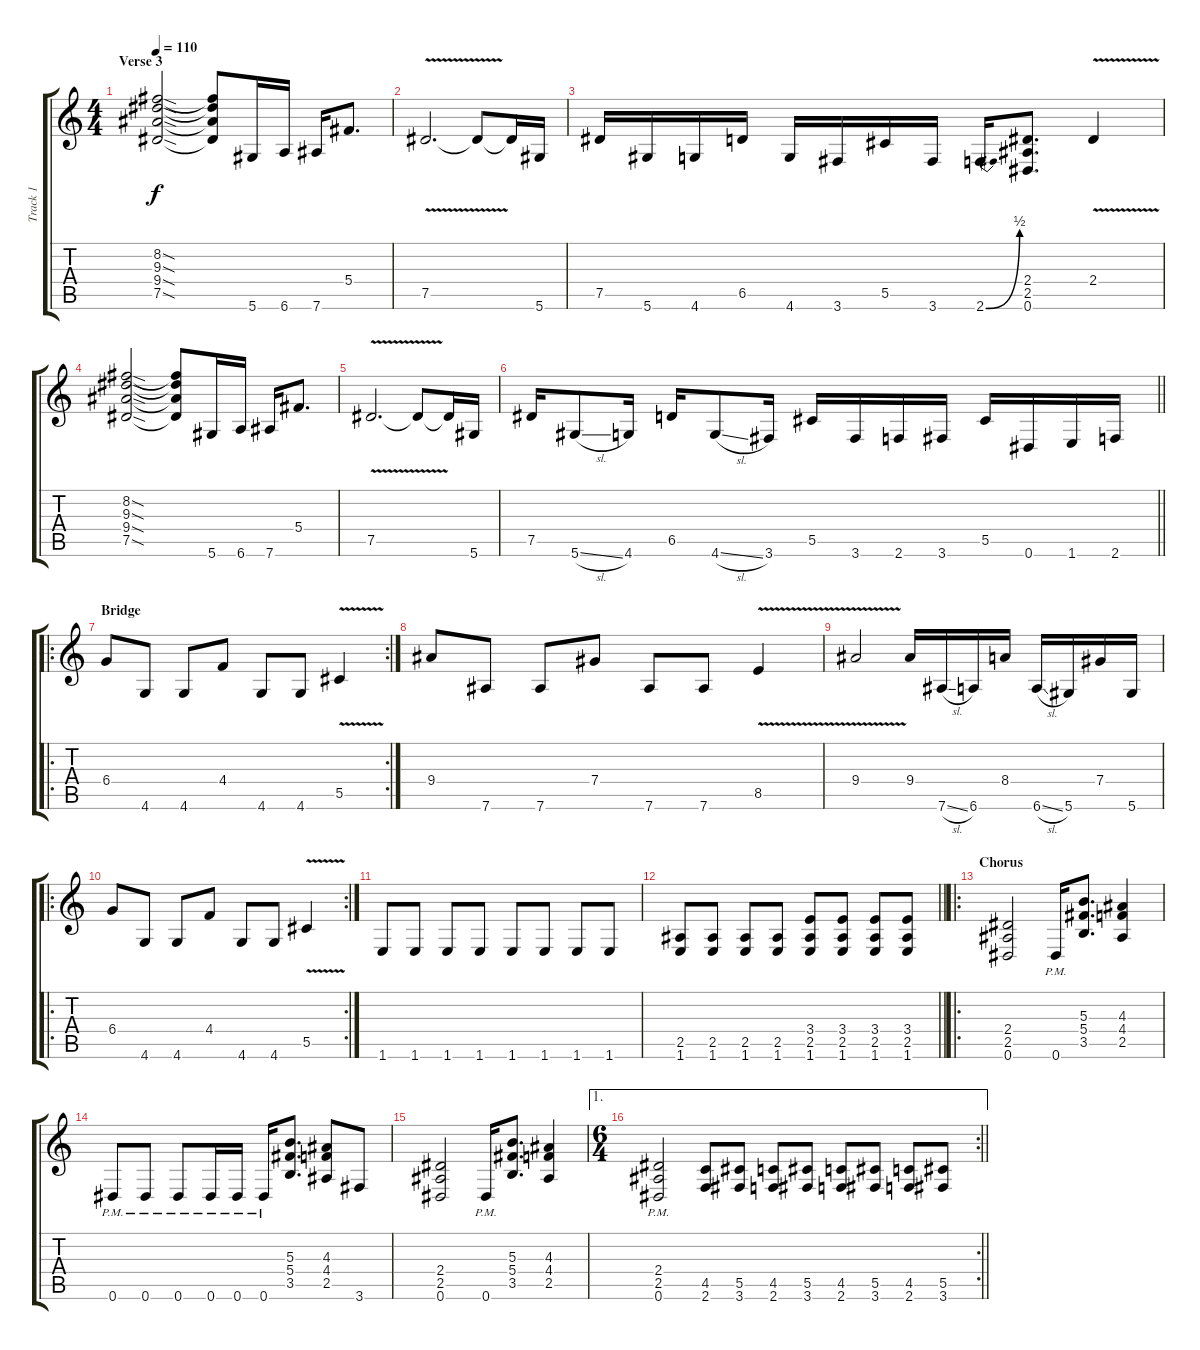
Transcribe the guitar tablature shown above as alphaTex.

\track ("Track 1" "Track 1") {instrument distortionguitar}
\staff {score tabs}
\tuning (Eb4 Bb3 Gb3 Db3 Ab2 Eb2) {hide}
\ts (4 4)
\section ("" "Verse 3")
\tempo 110
\clef g2
\ks c
(8.2{sod} 9.3{sod} 9.4{sod} 7.5{sod}).2{dy f} (8.2{t} 9.3{t} 9.4{t} 7.5{t}).8 5.6.16 6.6.16 7.6.16 5.4.8{d} |
7.5{v}.2{d} 7.5{t}.8 7.5{t}.16 5.6.16 |
7.5.16 5.6.16 4.6.16 6.5.16 4.6.16 3.6.16 5.5.16 3.6.16 2.6{be (bend 0 0 60 2)}.16 (2.4 2.5 0.6).8{d} 2.4{v}.4 |
(8.2{sod} 9.3{sod} 9.4{sod} 7.5{sod}).2 (8.2{t} 9.3{t} 9.4{t} 7.5{t}).8 5.6.16 6.6.16 7.6.16 5.4.8{d} |
7.5{v}.2{d} 7.5{t}.8 7.5{t}.16 5.6.16 |
\barLineRight lightlight
7.5.16 5.6{sl}.8 4.6.16 6.5.16 4.6{sl}.8 3.6.16 5.5.16 3.6.16 2.6.16 3.6.16 5.5.16 0.6.16 1.6.16 2.6.16 |
\ro
\rc 2
\section ("" "Bridge")
6.4.8 4.6.8 4.6.8 4.4.8 4.6.8 4.6.8 5.5{v}.4 |
9.4.8 7.6.8 7.6.8 7.4.8 7.6.8 7.6.8 8.5{v}.4 |
9.4{v}.2 9.4.16 7.6{sl}.16 6.6.16 8.4.16 6.6{sl}.16 5.6.16 7.4.16 5.6.16 |
\ro
\rc 2
6.4.8 4.6.8 4.6.8 4.4.8 4.6.8 4.6.8 5.5{v}.4 |
1.6.8 1.6.8 1.6.8 1.6.8 1.6.8 1.6.8 1.6.8 1.6.8 |
\barLineRight lightlight
(2.5 1.6).8 (2.5 1.6).8 (2.5 1.6).8 (2.5 1.6).8 (3.4 2.5 1.6).8 (3.4 2.5 1.6).8 (3.4 2.5 1.6).8 (3.4 2.5 1.6).8 |
\ro
\section ("" "Chorus")
(2.4 2.5 0.6).2 0.6{pm}.16 (5.3 5.4 3.5).8{d} (4.3 4.4 2.5).4 |
0.6{pm}.8 0.6{pm}.8 0.6{pm}.8 0.6{pm}.16 0.6{pm}.16 0.6{pm}.16 (5.3 5.4 3.5).8{d} (4.3 4.4 2.5).8 3.6.8 |
(2.4 2.5 0.6).2 0.6{pm}.16 (5.3 5.4 3.5).8{d} (4.3 4.4 2.5).4 |
\ae 1
\rc 2
\ts (6 4)
\barLineRight lightlight
(2.4 2.5 0.6{pm}).2 (4.5 2.6).8 (5.5 3.6).8 (4.5 2.6).8 (5.5 3.6).8 (4.5 2.6).8 (5.5 3.6).8 (4.5 2.6).8 (5.5 3.6).8
